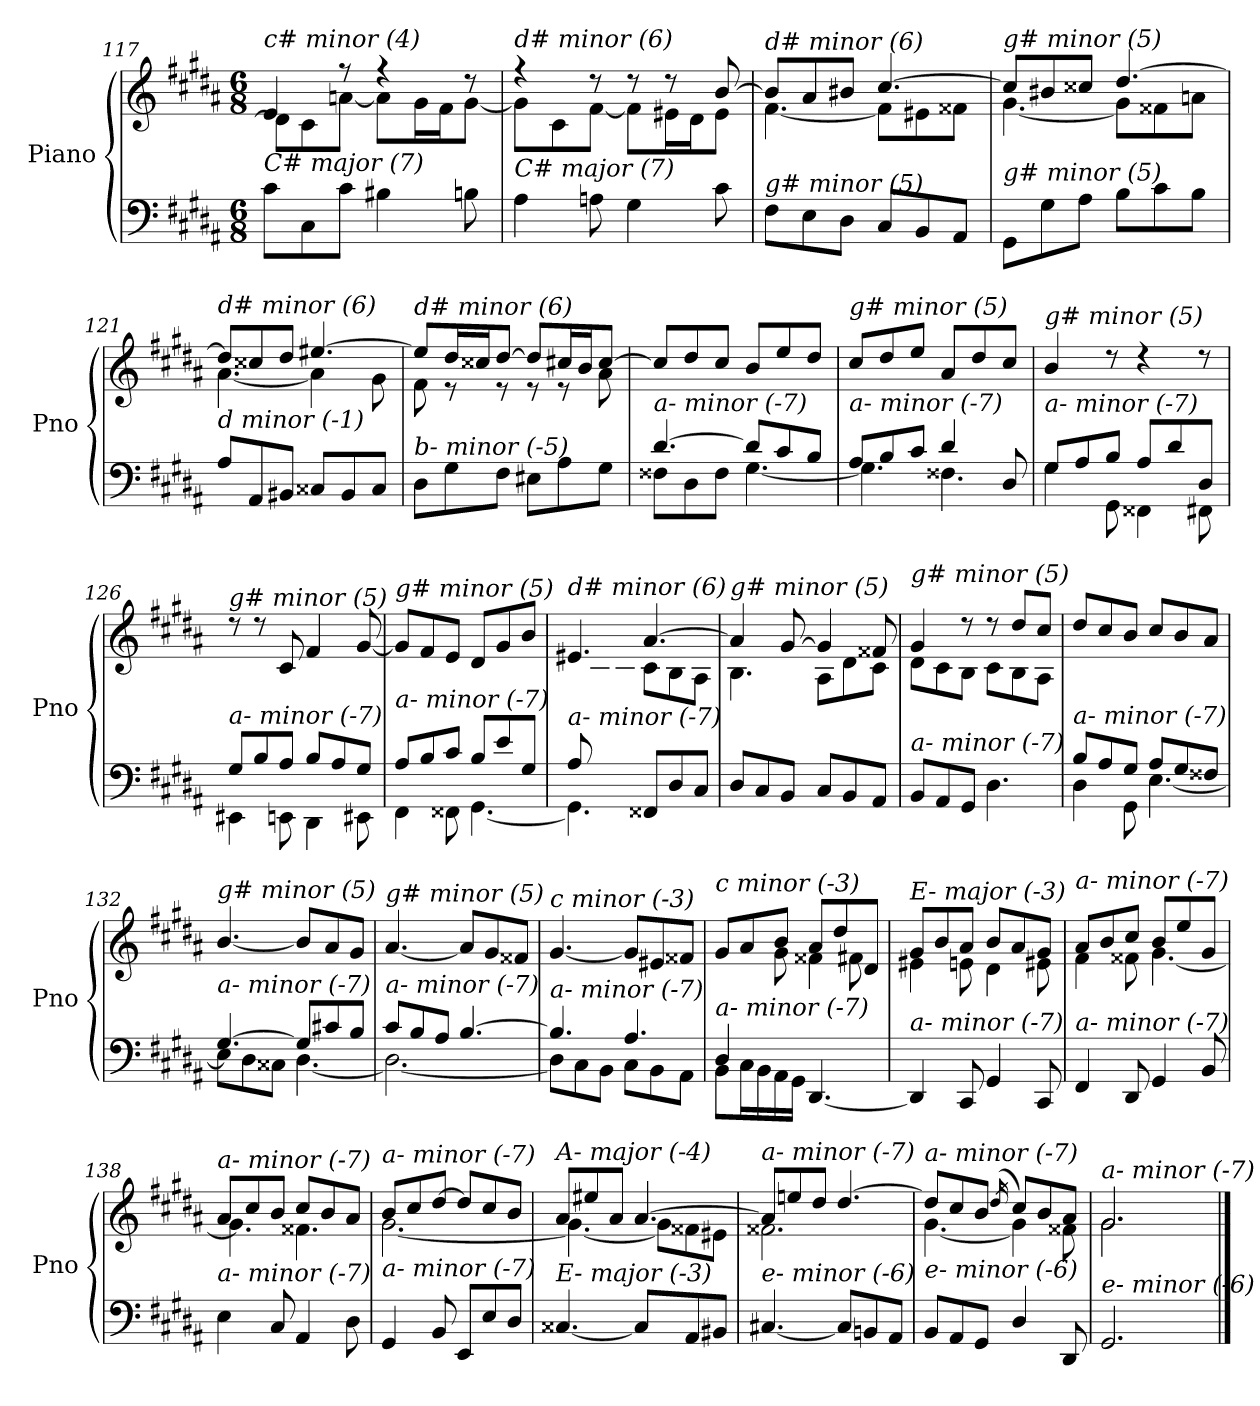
**kern	**kern
*part1	*part1
*staff2	*staff1
*I"Piano	*
*I'Pno	*
*clefF4	*clefG2
*k[f#c#g#d#a#]	*k[f#c#g#d#a#]
*M6/8	*M6/8
=117	=117
*	*^
!	!LO:TX:i:t=c# minor (4)	!
!LO:TX:i:t=C# major (7)	!	!
8c#\L	4e/	8d#\L]
8C#\	.	8c#\
8c#\J	8r	[8an\J
4B#X\	4r	8a\L]
.	.	16g#\L
.	.	16f#\J
8Bn\	8r	[8g#\J
=118	=118	=118
!	!LO:TX:i:t=d# minor (6)	!
!LO:TX:i:t=C# major (7)	!	!
4A#\	4r	8g#\L]
.	.	8c#\
8An\	8r	[8f#\J
4G#\	8r	8f#\L]
.	8r	16e#X\L
.	.	16d#\J
8c#\	[8b/	8e#\J
=119	=119	=119
!	!LO:TX:i:t=d# minor (6)	!
!LO:TX:i:t=g# minor (5)	!	!
8F#\L	8b/L]	[4.f#\
8E\	8a#/	.
8D#\J	8b#X/J	.
8C#/L	[4.cc#/	8f#\L]
8BB/	.	8e#X\
8AA#/J	.	8f##X\J
=120	=120	=120
!	!LO:TX:i:t=g# minor (5)	!
!LO:TX:i:t=g# minor (5)	!	!
8GG#\L	8cc#/L]	[4.g#\
8G#\	8b#X/	.
8A#\J	8cc##X/J	.
8B\L	[4.dd#/	8g#\L]
8c#\	.	8f##X\
8B\J	.	8ani\J
!!LO:PB:g=z	!!
=121	=121	=121
!	!LO:TX:i:t=d# minor (6)	!
!LO:TX:i:t=d minor (-1)	!	!
8A#/L	8dd#/L]	[4.a#\
8AA#/	8cc##X/	.
8BB#X/J	8dd#/J	.
8C##X/L	[4.ee#X/	4a#\]
8BB#/	.	.
8C##/J	.	8g#\
=122	=122	=122
!	!LO:TX:i:t=d# minor (6)	!
!LO:TX:i:t=b- minor (-5)	!	!
8D#\L	8ee#/L]	8f#\
8G#\	16dd#/L	8r
.	16cc##X/J	.
8F#\J	[8dd#/J	8r
8E#X\L	8dd#/L]	8r
8A#\	16cc#X/L	8r
.	16b/J	.
8G#\J	[8cc#/J	8a#\
=123	=123	=123
*^	*	*
!	!	!LO:TX:i:t=g# minor (5)	!
!LO:TX:i:t=a- minor (-7)	!	!	!
*	*	*v	*v
[4.d#/	8F##X\L	8cc#/L]
.	8D#\	8dd#/
.	8F##\J	8cc#/J
8d#/L]	[4.G#\	8b/L
8c#/	.	8ee/
8B/J	.	8dd#/J
=124	=124	=124
!	!	!LO:TX:i:t=g# minor (5)
!LO:TX:i:t=a- minor (-7)	!	!
8A#/L	4.G#\]	8cc#/L
8B/	.	8dd#/
8c#/J	.	8ee/J
4d#/	4.F##X\	8a#/L
.	.	8dd#/
8D#/	.	8cc#/J
=125	=125	=125
!	!	!LO:TX:i:t=g# minor (5)
!LO:TX:i:t=a- minor (-7)	!	!
8G#/L	4G#\	4b/
8A#/	.	.
8B/J	8GG#\	8rdd
8A#/L	4FF##X\	4rdd
8d#/	.	.
8D#/J	8FF#X\	8rdd
!!LO:LB:g=z
=126	=126	=126
!	!	!LO:TX:i:t=g# minor (5)
!LO:TX:i:t=a- minor (-7)	!	!
8G#/L	4EE#X\	8rdd
8B/	.	8rdd
8A#/J	8EEn\	8c#/
8B/L	4DD#\	4f#/
8A#/	.	.
8G#/J	8EE#X\	[8g#/
=127	=127	=127
!	!	!LO:TX:i:t=g# minor (5)
!LO:TX:i:t=a- minor (-7)	!	!
8A#/L	4FF#\	8g#/L]
8B/	.	8f#/
8c#/J	8FF##X\	8e/J
8B/L	[4.GG#\	8d#/L
8e/	.	8g#/
8G#/J	.	8b/J
=128	=128	=128
*	*	*^
!	!	!LO:TX:i:t=d# minor (6)	!
!LO:TX:i:t=a- minor (-7)	!	!	!
8A#/L	4.GG#\]	4.e#X/	8ryy
2ryy	.	.	8c#\
.	.	.	8B\J
.	8FF##X/L	[4.a#/	8c#\L
.	8D#/	.	8B\
8ryy	8C#/J	.	8A#\J
=129	=129	=129	=129
!	!	!LO:TX:i:t=g# minor (5)	!
!LO:TX:i:t=a- minor (-7)	!	!	!
*v	*v	*	*
8D#/L	4a#/]	4.B\
8C#/	.	.
8BB/J	[8g#/	.
8C#/L	4g#/]	8A#\L
8BB/	.	8d#\
8AA#/J	8f##X/	8c#\J
=130	=130	=130
!	!LO:TX:i:t=g# minor (5)	!
!LO:TX:i:t=a- minor (-7)	!	!
8BB/L	4g#/	8d#\L
8AA#/	.	8c#\
8GG#/J	8r	8B\J
4.D#\	8r	8c#\L
.	8dd#/L	8B\
.	8cc#/J	8A#\J
=131	=131	=131
*^	*	*
!	!	!LO:TX:i:t=g# minor (5)	!
!LO:TX:i:t=a- minor (-7)	!	!	!
*	*	*v	*v
8B/L	4D#\	8dd#/L
8A#/	.	8cc#/
8G#/J	8GG#\	8b/J
8A#/L	[4.E\	8cc#/L
8G#/	.	8b/
8F##X/J	.	8a#/J
!!LO:LB:g=z
=132	=132	=132
!	!	!LO:TX:i:t=g# minor (5)
!LO:TX:i:t=a- minor (-7)	!	!
[4.G#/	8E\L]	[4.b/
.	8D#\	.
.	8C##X\J	.
8G#/L]	[4.D#\	8b/L]
8c#X/	.	8a#/
8B/J	.	8g#/J
=133	=133	=133
!	!	!LO:TX:i:t=g# minor (5)
!LO:TX:i:t=a- minor (-7)	!	!
8c#/L	2.D#\_	[4.a#/
8B/	.	.
8A#/J	.	.
[4.B/	.	8a#/L]
.	.	8g#/
.	.	8f##X/J
=134	=134	=134
!	!	!LO:TX:i:t=c minor (-3)
!LO:TX:i:t=a- minor (-7)	!	!
4.B/]	8D#\L]	[4.g#/
.	8C#\	.
.	8BB\J	.
4.A#/	8C#\L	8g#/L]
.	8BB\	8e#X/
.	8AA#\J	8f##X/J
=135	=135	=135
*	*	*^
!	!	!LO:TX:i:t=c minor (-3)	!
!LO:TX:i:t=a- minor (-7)	!	!	!
4D#/	8BB\L	8g#/L	4ryy
.	16C#\L	8a#/	.
.	16BB\	.	.
2ryy	16AA#\	8b/J	8g#\
.	16GG#\JJ	.	.
.	[4.DD#/	8a#/L	4f##X\
.	.	8dd#/	.
.	.	8d#/J	8f#X\
*v	*v	*	*
=136	=136	=136
!	!LO:TX:i:t=E- major (-3)	!
!LO:TX:i:t=a- minor (-7)	!	!
4DD#/]	8g#/L	4e#X\
.	8b/	.
8CC#/	8a#/J	8en\
4GG#/	8b/L	4d#\
.	8a#/	.
8CC#/	8g#/J	8e#X\
=137	=137	=137
!	!LO:TX:i:t=a- minor (-7)	!
!LO:TX:i:t=a- minor (-7)	!	!
4FF#/	8a#/L	4f#\
.	8b/	.
8DD#/	8cc#/J	8f##X\
4GG#/	8b/L	[4.g#\
.	8ee/	.
8BB/	8g#/J	.
!!LO:LB:g=z	!!
=138	=138	=138
!	!LO:TX:i:t=a- minor (-7)	!
!LO:TX:i:t=a- minor (-7)	!	!
4E\	8a#/L	4.g#\]
.	8cc#/	.
8C#/	8b/J	.
4AA#/	8cc#/L	4.f##X\
.	8b/	.
8D#\	8a#/J	.
=139	=139	=139
!	!LO:TX:i:t=a- minor (-7)	!
!LO:TX:i:t=a- minor (-7)	!	!
4GG#/	8b/L	[2.g#\
.	8cc#/	.
8BB/	[8dd#/J	.
8EE/L	8dd#/L]	.
8E/	8cc#/	.
8D#/J	8b/J	.
=140	=140	=140
!	!LO:TX:i:t=A- major (-4)	!
!LO:TX:i:t=E- major (-3)	!	!
[4.C##X/	8a#/L	4.g#\_
.	8ee#X/	.
.	8a#/J	.
8C##/L]	[4.a#/	8g#\L]
8AA#/	.	8f##X\
8BB#X/J	.	8e#X\J
=141	=141	=141
!	!LO:TX:i:t=a- minor (-7)	!
!LO:TX:i:t=e- minor (-6)	!	!
[4.C#X/	8a#/L]	2.f##X\
.	8een/	.
.	8dd#/J	.
8C#/L]	[4.dd#/	.
8BBn/	.	.
8AA#/J	.	.
=142	=142	=142
!	!LO:TX:i:t=a- minor (-7)	!
!LO:TX:i:t=e- minor (-6)	!	!
8BB/L	8dd#/L]	[4.g#\
8AA#/	8cc#/	.
8GG#/J	8b/J	.
.	(>16qdd#/	.
4D#/	8cc#/L)	4g#\]
.	8b/	.
8DD#/	8a#/J	8f##X\
=143	=143	=143
!	!LO:TX:i:t=a- minor (-7)	!
!LO:TX:i:t=e- minor (-6)	!	!
2.GG#/	2.g#/	2.g#\
*	*v	*v
==	==
*-	*-
